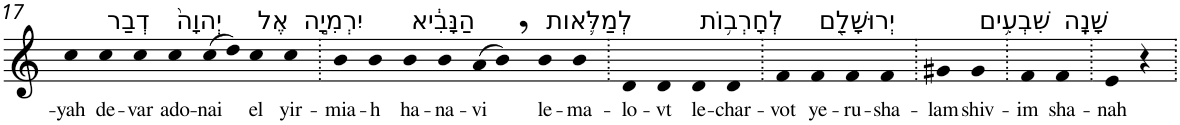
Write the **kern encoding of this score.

**kern	**text
*part1	*part1
*staff1	*staff1
*I"Piano	*
*I'Pno	*
!!LO:PB:g=z
*clefG2	*
*k[]	*
=17	=17
!	!LO:LY:b
4cc	-yah
!LO:TX:a:t=דְבַר	!
!	!LO:LY:b
4cc	de-
!	!LO:LY:b
4cc	-var
!LO:TX:a:t=יְהוָה֙	!
!	!LO:LY:b
4cc	ado-
!	!LO:LY:b
(>8cc	-nai
8dd)	.
!LO:TX:a:t=אֶל	!
!	!LO:LY:b
4cc	el
!LO:TX:a:t=יִרְמִיָ֣ה	!
!	!LO:LY:b
4cc	yir-
=18.	=18.
!	!LO:LY:b
4b	-mia-
!	!LO:LY:b
4b	-h
!LO:TX:a:t=הַנָּבִ֔יא	!
!	!LO:LY:b
4b	ha-
!	!LO:LY:b
4b	-na-
!	!LO:LY:b
(>8a	-vi
8b,)	.
!LO:TX:a:t=לְמַלֹּ֛אות	!
!	!LO:LY:b
4b	le-
!	!LO:LY:b
4b	-ma-
=19.	=19.
!	!LO:LY:b
4d	-lo-
!	!LO:LY:b
4d	-vt
!LO:TX:a:t=לְחָרְב֥וֹת	!
!	!LO:LY:b
4d	le-
!	!LO:LY:b
4d	-char-
=20.	=20.
!	!LO:LY:b
4f	-vot
!LO:TX:a:t=יְרוּשָׁלִַ֖ם	!
!	!LO:LY:b
4f	ye-
!	!LO:LY:b
4f	-ru-
!	!LO:LY:b
4f	-sha-
=21.	=21.
!	!LO:LY:b
4g#X	-lam
!LO:TX:a:t=שִׁבְעִ֥ים	!
!	!LO:LY:b
4g#	shiv-
=22.	=22.
!	!LO:LY:b
4f	-im
!LO:TX:a:t=שָׁנָֽה	!
!	!LO:LY:b
4f	sha-
=23.	=23.
!	!LO:LY:b
4e	-nah
4r	.
=.	=.
*-	*-
